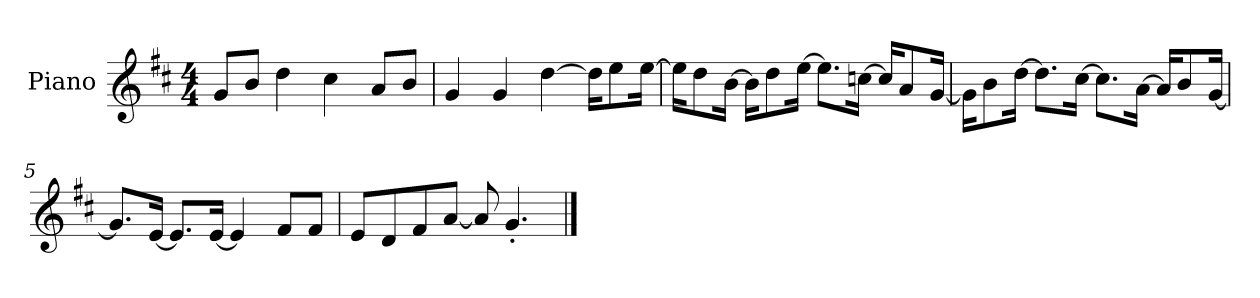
**kern
*part1
*staff1
*I"Piano
*I'P-no
*clefG2
*k[f#c#]
*M4/4
*MM90
=1
8g/L
8b/J
4dd\
4cc#\
8a/L
8b/J
=2
4g/
4g/
[4dd\
16dd\KL]
8ee\
[16ee\Jk
=3
16ee\KL]
8dd\
[16b\Jk
16b\KL]
8dd\
[16ee\Jk
8.ee\L]
[16ccn\Jk
16cc/KL]
8a/
[16g/Jk
=4
16g\KL]
8b\
[16dd\Jk
8.dd\L]
[16cc#\Jk
8.cc#\L]
[16a\Jk
16a/KL]
8b/
[16g/Jk
!!LO:LB:g=z
=5
8.g/L]
[16e/Jk
8.e/L]
[16e/Jk
4e/]
8f#/L
8f#/J
=6
8e/L
8d/
8f#/
[8a/J
8a/]
4.g'/
==
*-
